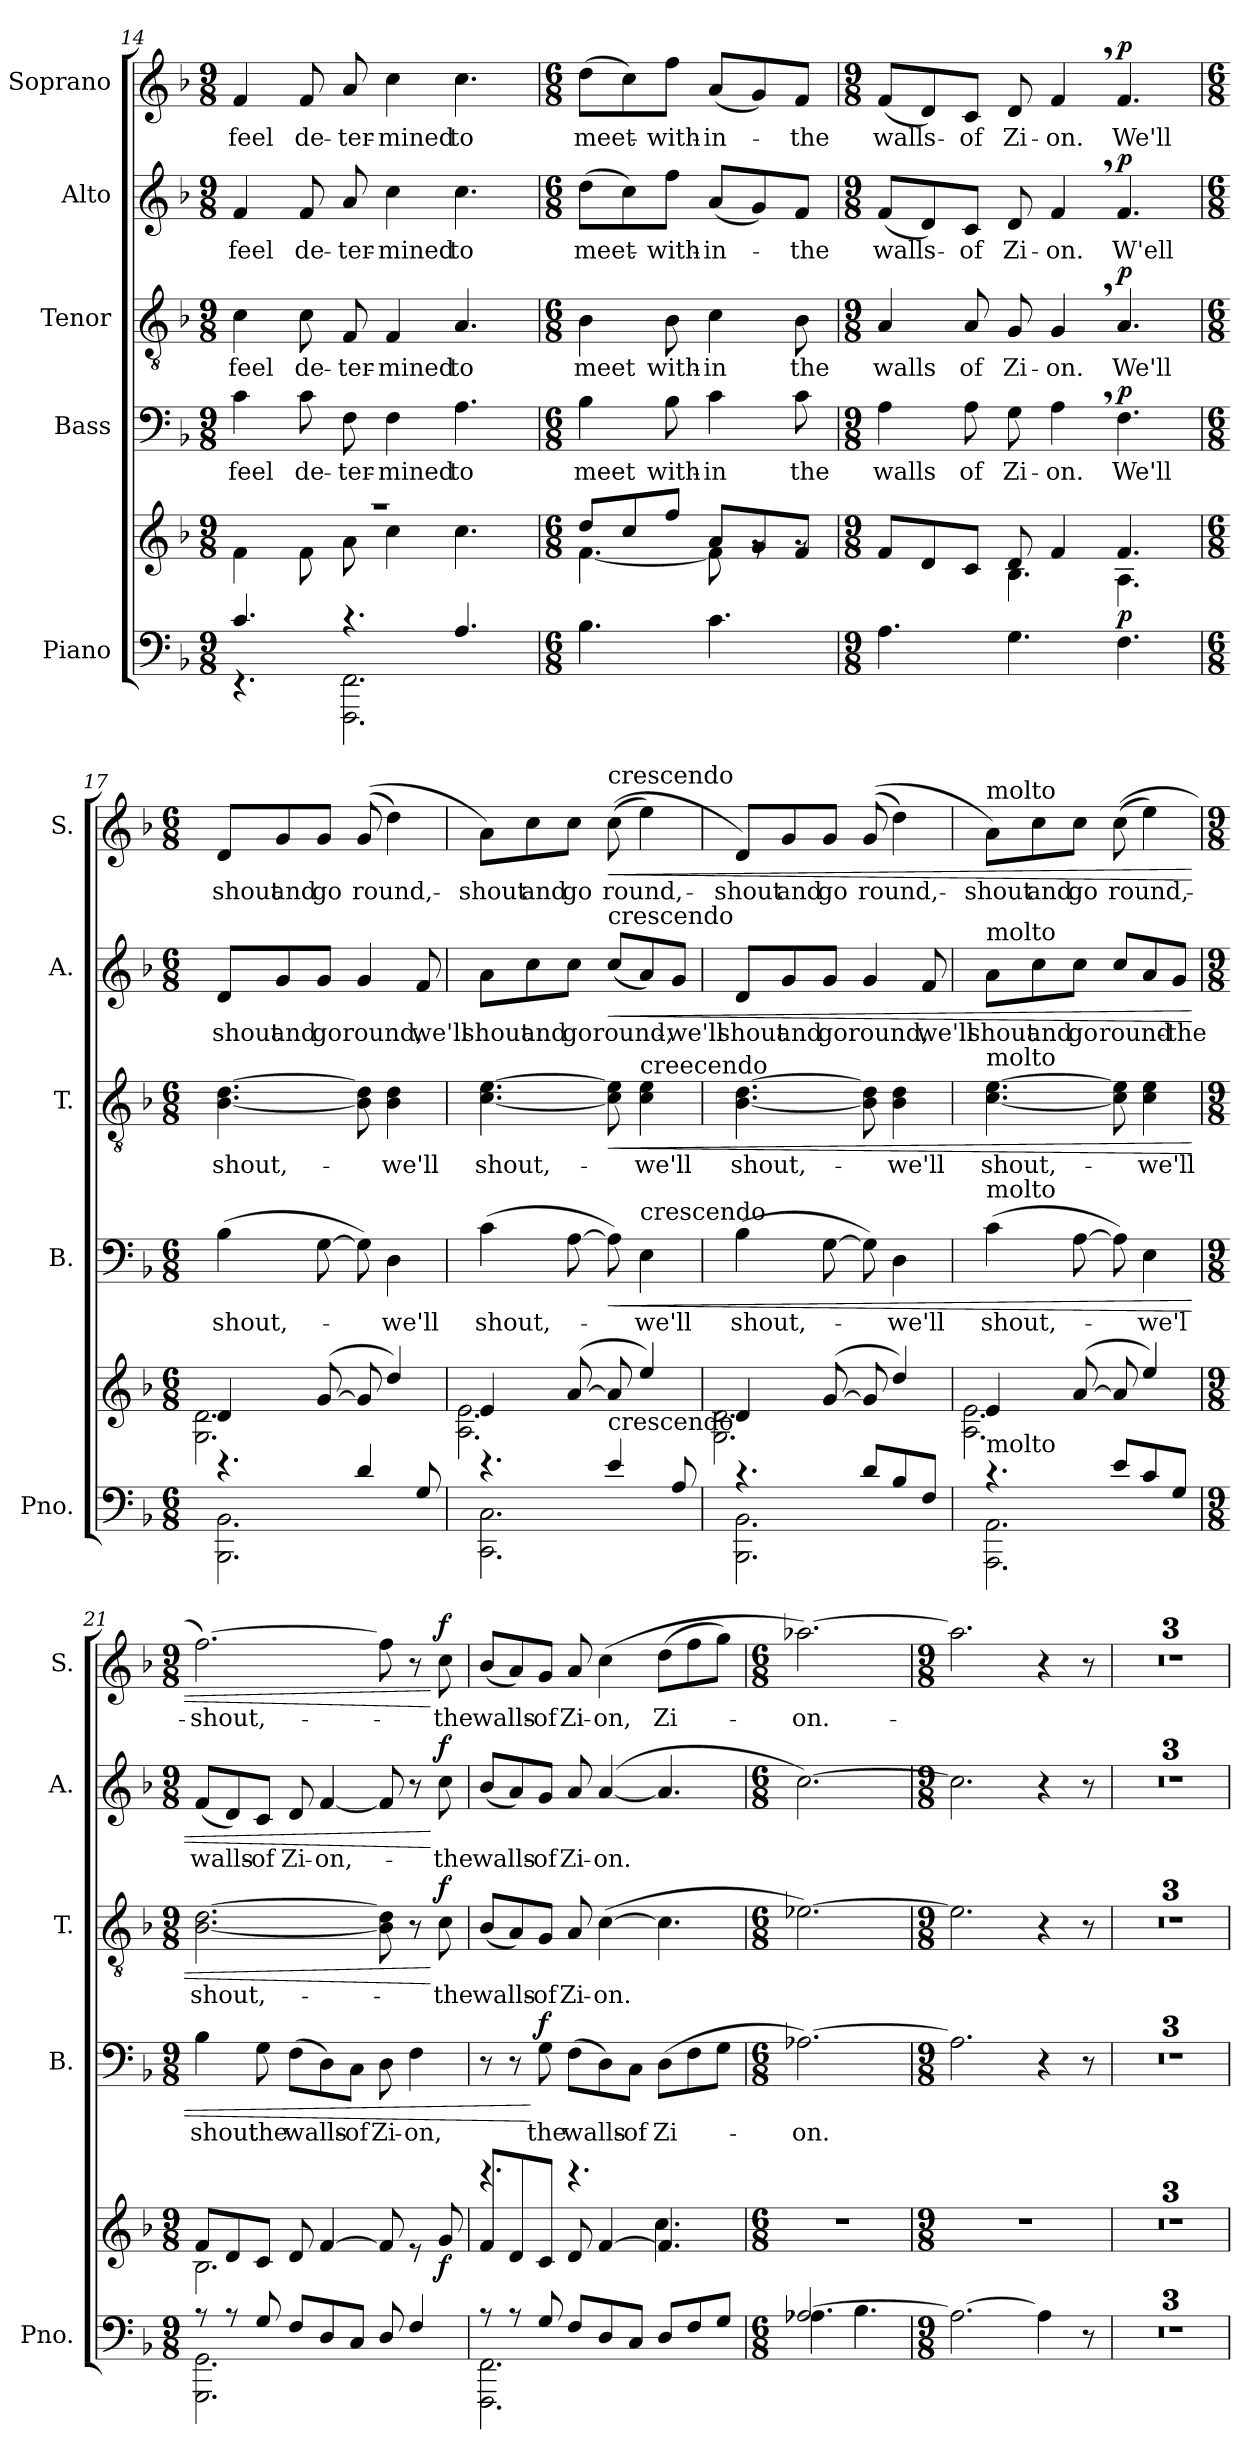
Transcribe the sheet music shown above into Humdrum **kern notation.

**kern	**kern	**dynam	**kern	**text	**dynam	**kern	**text	**dynam	**kern	**text	**dynam	**kern	**text	**dynam
*part5	*part5	*part5	*part4	*part4	*part4	*part3	*part3	*part3	*part2	*part2	*part2	*part1	*part1	*part1
*staff6	*staff5	*staff5/6	*staff4	*staff4	*staff4	*staff3	*staff3	*staff3	*staff2	*staff2	*staff2	*staff1	*staff1	*staff1
*I"Piano	*	*	*I"Bass	*	*	*I"Tenor	*	*	*I"Alto	*	*	*I"Soprano	*	*
*I'Pno.	*	*	*I'B.	*	*	*I'T.	*	*	*I'A.	*	*	*I'S.	*	*
*clefF4	*clefG2	*	*clefF4	*	*	*clefGv2	*	*	*clefG2	*	*	*clefG2	*	*
*k[b-]	*k[b-]	*	*k[b-]	*	*	*k[b-]	*	*	*k[b-]	*	*	*k[b-]	*	*
*M9/8	*M9/8	*	*M9/8	*	*	*M9/8	*	*	*M9/8	*	*	*M9/8	*	*
=14	=14	=14	=14	=14	=14	=14	=14	=14	=14	=14	=14	=14	=14	=14
*^	*^	*	*	*	*	*	*	*	*	*	*	*	*	*
4.c/	4.r	8%9r	4f\	.	4c\	feel	.	4c\	feel	.	4f/	feel	.	4f/	feel	.
.	.	.	8f\	.	8c\	de-	.	8c\	de-	.	8f/	de-	.	8f/	de-	.
4.r	2.FFF\ 2.FF\	.	8a\	.	8F\	-ter-	.	8F/	-ter-	.	8a/	-ter-	.	8a/	-ter-	.
.	.	.	4cc\	.	4F\	-mined	.	4F/	-mined	.	4cc\	-mined	.	4cc\	-mined	.
4.A/	.	.	4.cc\	.	4.A\	to	.	4.A/	to	.	4.cc\	to	.	4.cc\	to	.
*v	*v	*	*	*	*	*	*	*	*	*	*	*	*	*	*	*
!!LO:PB:g=z
=15	=15	=15	=15	=15	=15	=15	=15	=15	=15	=15	=15	=15	=15	=15	=15
*M6/8	*M6/8	*	*	*M6/8	*	*	*M6/8	*	*	*M6/8	*	*	*M6/8	*	*
4.B-\	8dd/L	[4.f\	.	4B-\	meet	.	4B-\	meet	.	(8dd\L	meet-	.	(8dd\L	meet-	.
.	8cc/	.	.	.	.	.	.	.	.	8cc\)	.	.	8cc\)	.	.
.	8ff/J	.	.	8B-\	with-	.	8B-\	with-	.	8ff\J	-with-	.	8ff\J	-with-	.
4.c\	8a/L	8f\]	.	4c\	-in	.	4c\	-in	.	(8a/L	-in-	.	(8a/L	-in-	.
.	8g/	8rg	.	.	.	.	.	.	.	8g/)	.	.	8g/)	.	.
.	8f/J	8rg	.	8c\	the	.	8B-\	the	.	8f/J	-the	.	8f/J	-the	.
=16	=16	=16	=16	=16	=16	=16	=16	=16	=16	=16	=16	=16	=16	=16	=16
*M9/8	*M9/8	*	*	*M9/8	*	*	*M9/8	*	*	*M9/8	*	*	*M9/8	*	*
4.A\	8f/L	4.ryy	.	4A\	walls	.	4A/	walls	.	(8f/L	walls-	.	(8f/L	walls-	.
.	8d/	.	.	.	.	.	.	.	.	8d/)	.	.	8d/)	.	.
.	8c/J	.	.	8A\	of	.	8A/	of	.	8c/J	-of	.	8c/J	of	.
4.G\	8d/	4.B-\	.	8G\	Zi-	.	8G/	Zi-	.	8d/	Zi-	.	8d/	-Zi-	.
.	4f/	.	.	4A,\	-on.	.	4G,/	-on.	.	4f,/	-on.	.	4f,/	-on.	.
!	!	!	!LO:DY:a=2	!	!	!LO:DY:a	!	!	!LO:DY:a	!	!	!LO:DY:a	!	!	!LO:DY:a
4.F\	4.f/	4.A\	p	4.F\	We'll	p	4.A/	We'll	p	4.f/	W'ell	p	4.f/	We'll	p
=17	=17	=17	=17	=17	=17	=17	=17	=17	=17	=17	=17	=17	=17	=17	=17
*M6/8	*M6/8	*	*	*M6/8	*	*	*M6/8	*	*	*M6/8	*	*	*M6/8	*	*
*^	*	*	*	*	*	*	*	*	*	*	*	*	*	*	*
4.r	2.BBB-\ 2.BB-\	4d/	2.G\ 2.d\	.	(4B-\	shout,-	.	[4.B-\ [4.d\	shout,-	.	8d/L	shout	.	8d/L	shout	.
.	.	.	.	.	.	.	.	.	.	.	8g/	and	.	8g/	and	.
.	.	([8g/	.	.	[8G\	.	.	.	.	.	8g/J	go	.	8g/J	go	.
4d/	.	8g/]	.	.	8G\])	.	.	8B-\] 8d\]	.	.	4g/	round,	.	((8g/	round,-	.
.	.	4dd/)	.	.	4D\	-we'll	.	4B-\ 4d\	-we'll	.	.	.	.	4dd\)	.	.
8G/	.	.	.	.	.	.	.	.	.	.	8f/	we'll	.	.	.	.
!!LO:PB:g=z
=18	=18	=18	=18	=18	=18	=18	=18	=18	=18	=18	=18	=18	=18	=18	=18	=18
4.r	2.CC\ 2.C\	4e/	2.A\ 2.e\	.	(4c\	shout,-	.	[4.c\ [4.e\	shout,-	.	8a\L	shout	.	8a\L)	-shout	.
.	.	.	.	.	.	.	.	.	.	.	8cc\	and	.	8cc\	and	.
.	.	([8a/	.	.	[8A\	.	.	.	.	.	8cc\J	go	.	8cc\J	go	.
!	!	!	!	!	!	!	!	!	!	!	!	!	!	!LO:TX:a:t=crescendo	!	!
!	!	!	!	!	!	!	!	!	!	!	!LO:TX:a:t=crescendo	!	!	!	!	!
!LO:TX:a:t=crescendo	!	!	!	!	!	!	!	!	!	!	!	!	!	!	!	!
!	!	!	!	!	!	!	!LO:HP:b	!	!	!LO:HP:b	!	!	!LO:HP:b	!	!	!LO:HP:b
4e/	.	8a/]	.	.	8A\])	.	<	8c\] 8e\]	.	<	(8cc/L	round,-	<	((8cc\	round,-	<
!	!	!	!	!	!	!	!	!LO:TX:a:t=creecendo	!	!	!	!	!	!	!	!
!	!	!	!	!	!LO:TX:a:t=crescendo	!	!	!	!	!	!	!	!	!	!	!
.	.	4ee/)	.	.	4E\	-we'll	.	4c\ 4e\	-we'll	.	8a/)	.	.	4ee\)	.	.
8A/	.	.	.	.	.	.	.	.	.	.	8g/J	-we'll	.	.	.	.
=19	=19	=19	=19	=19	=19	=19	=19	=19	=19	=19	=19	=19	=19	=19	=19	=19
4.r	2.BBB-\ 2.BB-\	4d/	2.G\ 2.d\	.	(4B-\	shout,-	.	[4.B-\ [4.d\	shout,-	.	8d/L	shout	.	8d/L)	-shout	.
.	.	.	.	.	.	.	.	.	.	.	8g/	and	.	8g/	and	.
.	.	([8g/	.	.	[8G\	.	.	.	.	.	8g/J	go	.	8g/J	go	.
8d/L	.	8g/]	.	.	8G\])	.	.	8B-\] 8d\]	.	.	4g/	round,	.	(>(8g/	round,-	.
8B-/	.	4dd/)	.	.	4D\	-we'll	.	4B-\ 4d\	-we'll	.	.	.	.	4dd\)	.	.
8F/J	.	.	.	.	.	.	.	.	.	.	8f/	we'll	.	.	.	.
=20	=20	=20	=20	=20	=20	=20	=20	=20	=20	=20	=20	=20	=20	=20	=20	=20
!	!	!	!	!	!	!	!	!	!	!	!	!	!	!LO:TX:a:t=molto	!	!
!	!	!	!	!	!	!	!	!	!	!	!LO:TX:a:t=molto	!	!	!	!	!
!	!	!	!	!	!	!	!	!LO:TX:a:t=molto	!	!	!	!	!	!	!	!
!	!	!	!	!	!LO:TX:a:t=molto	!	!	!	!	!	!	!	!	!	!	!
!LO:TX:a:t=molto	!	!	!	!	!	!	!	!	!	!	!	!	!	!	!	!
4.r	2.AAA\ 2.AA\	4e/	2.A\ 2.e\	.	(4c\	shout,-	.	[4.c\ [4.e\	shout,-	.	8a\L	shout	.	8a\L)	-shout	.
.	.	.	.	.	.	.	.	.	.	.	8cc\	and	.	8cc\	and	.
.	.	([8a/	.	.	[8A\	.	.	.	.	.	8cc\J	go	.	8cc\J	go	.
8e/L	.	8a/]	.	.	8A\])	.	.	8c\] 8e\]	.	.	8cc/L	round-	.	((8cc\	round,-	.
8c/	.	4ee/)	.	.	4E\	-we'l	.	4c\ 4e\	-we'll	.	8a/	.	.	4ee\)	.	.
8G/J	.	.	.	.	.	.	.	.	.	.	8g/J	-the	.	.	.	.
!!LO:PB:g=z
=21	=21	=21	=21	=21	=21	=21	=21	=21	=21	=21	=21	=21	=21	=21	=21	=21
*M9/8	*	*M9/8	*	*	*M9/8	*	*	*M9/8	*	*	*M9/8	*	*	*M9/8	*	*
8r	2.GGG\ 2.GG\	8f/L	2.B-\	.	4B-\	shout	.	[2.B-\ [2.d\	shout,-	.	(8f/L	walls-	.	[2.ff\)	-shout,-	.
8r	.	8d/	.	.	.	.	.	.	.	.	8d/)	.	.	.	.	.
8G/	.	8c/J	.	.	8G\	the	.	.	.	.	8c/J	-of	.	.	.	.
8F/L	.	8d/	.	.	(8F\L	walls-	.	.	.	.	8d/	Zi-	.	.	.	.
8D/	.	[4f/	.	.	8D\)	.	.	.	.	.	[4f/	-on,-	.	.	.	.
8C/J	.	.	.	.	8C\J	-of	.	.	.	.	.	.	.	.	.	.
8D/	4.ryy	8f/]	4.ryy	.	8D\	Zi-	.	8B-\] 8d\]	.	.	8f/]	.	.	8ff\]	.	.
4F/	.	8re	.	.	4F\	-on,	.	8r	.	.	8r	.	.	8r	.	.
!	!	!	!	!LO:DY:b	!	!	!	!	!	!LO:DY:n=1:a	!	!	!LO:DY:n=1:a	!	!	!LO:DY:n=1:a
.	.	8g/	.	f	.	.	.	8c\	-the	[ f	8cc\	-the	[ f	8cc\	-the	[ f
=22	=22	=22	=22	=22	=22	=22	=22	=22	=22	=22	=22	=22	=22	=22	=22	=22
8r	2.FFF\ 2.FF\	8f/L	4.reee	.	8r	.	.	(8B-/L	walls-	.	(8b-/L	walls-	.	(8b-/L	walls-	.
8r	.	8d/	.	.	8r	.	.	8A/)	.	.	8a/)	.	.	8a/)	.	.
!	!	!	!	!	!	!	!LO:DY:n=1:a	!	!	!	!	!	!	!	!	!
8G/	.	8c/J	.	.	8G\	the	[ f	8G/J	-of	.	8g/J	-of	.	8g/J	-of	.
8F/L	.	8d/	4.reee	.	(8F\L	walls-	.	8A/	Zi-	.	8a/	Zi-	.	8a/	Zi-	.
8D/	.	[4f/	.	.	8D\)	.	.	(>[4c\	-on.	.	(>[4a/	-on.	.	(4cc\	-on,	.
8C/J	.	.	.	.	8C\J	-of	.	.	.	.	.	.	.	.	.	.
8D/L	4.ryy	4.f/]	4.cc\	.	(8D\L	Zi-	.	4.c\]	.	.	4.a/]	.	.	(8dd\L	Zi-	.
8F/	.	.	.	.	8F\	.	.	.	.	.	.	.	.	8ff\	.	.
8G/J	.	.	.	.	8G\J	.	.	.	.	.	.	.	.	8gg\J)	.	.
*	*	*v	*v	*	*	*	*	*	*	*	*	*	*	*	*	*
=23	=23	=23	=23	=23	=23	=23	=23	=23	=23	=23	=23	=23	=23	=23	=23
*M6/8	*	*M6/8	*	*M6/8	*	*	*M6/8	*	*	*M6/8	*	*	*M6/8	*	*
[2.A-X/	4.A-\	2.r	.	[2.A-X\)	-on.	.	[2.e-X\)	.	.	[2.cc\)	.	.	[2.aa-X\)	-on.-	.
.	4.B-\	.	.	.	.	.	.	.	.	.	.	.	.	.	.
*v	*v	*	*	*	*	*	*	*	*	*	*	*	*	*	*
=24	=24	=24	=24	=24	=24	=24	=24	=24	=24	=24	=24	=24	=24	=24
*M9/8	*M9/8	*	*M9/8	*	*	*M9/8	*	*	*M9/8	*	*	*M9/8	*	*
2.A-\_	8%9r	.	2.A-\]	.	.	2.e-\]	.	.	2.cc\]	.	.	2.aa-\]	.	.
4A-\]	.	.	4r	.	.	4r	.	.	4r	.	.	4r	.	.
8r	.	.	8r	.	.	8r	.	.	8r	.	.	8r	.	.
!!LO:PB:g=z
=25	=25	=25	=25	=25	=25	=25	=25	=25	=25	=25	=25	=25	=25	=25
8%9r	8%9r	.	8%9r	.	.	8%9r	.	.	8%9r	.	.	8%9r	.	.
=26	=26	=26	=26	=26	=26	=26	=26	=26	=26	=26	=26	=26	=26	=26
8%9r	8%9r	.	8%9r	.	.	8%9r	.	.	8%9r	.	.	8%9r	.	.
=27	=27	=27	=27	=27	=27	=27	=27	=27	=27	=27	=27	=27	=27	=27
8%9r	8%9r	.	8%9r	.	.	8%9r	.	.	8%9r	.	.	8%9r	.	.
=	=	=	=	=	=	=	=	=	=	=	=	=	=	=
*-	*-	*-	*-	*-	*-	*-	*-	*-	*-	*-	*-	*-	*-	*-
